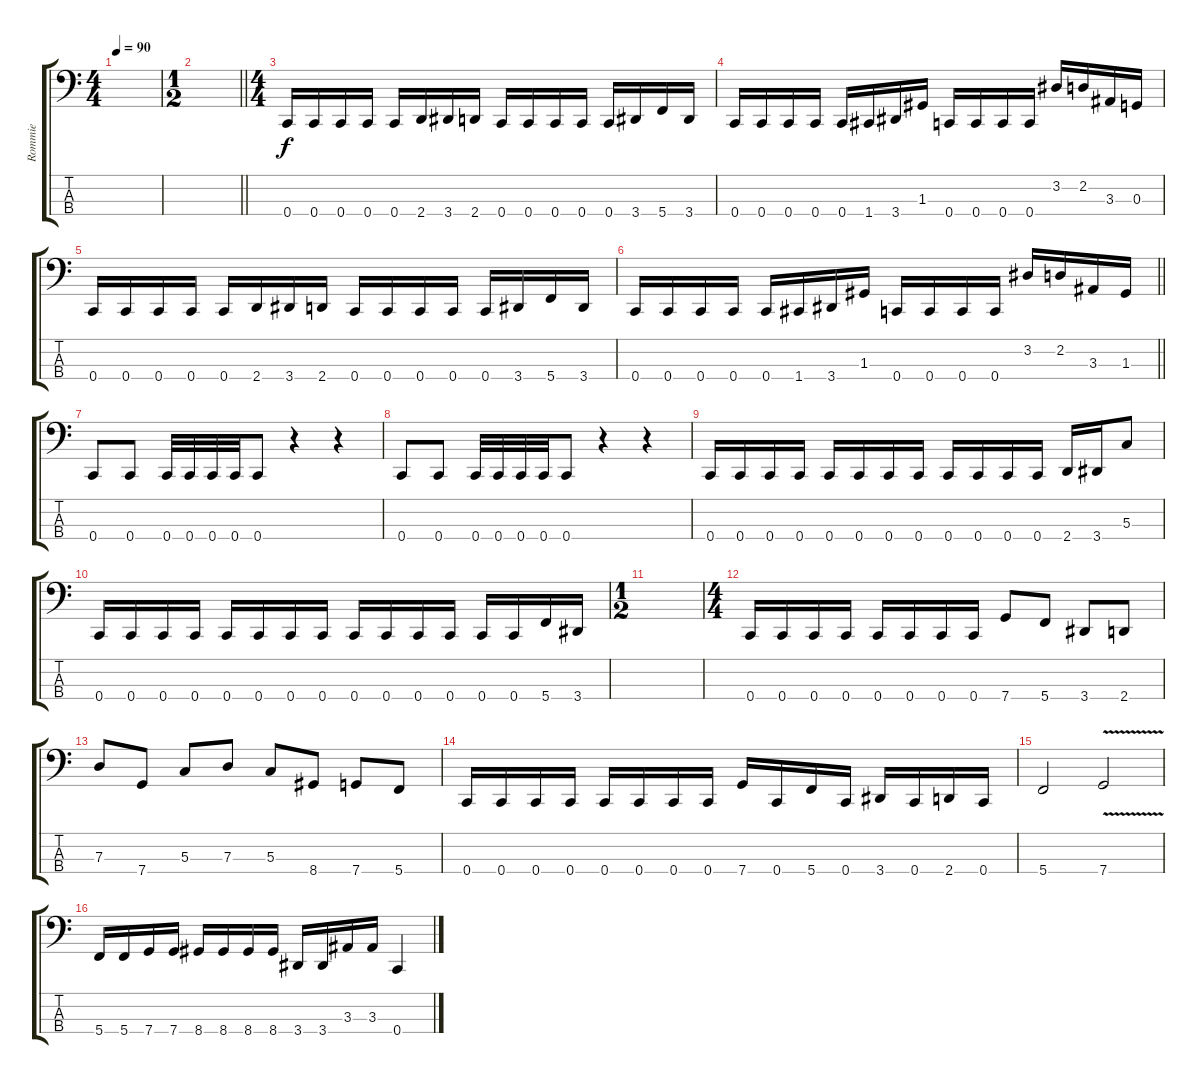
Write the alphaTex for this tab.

\track ("Rommie" "Rommie") {instrument electricbassfinger}
\staff {score tabs}
\tuning (F2 C2 G1 C1) {hide}
\ts (4 4)
\tempo 90
\clef f4
\ks c
|
\ts (1 2)
\barLineRight lightlight
|
\ts (4 4)
0.4.16 0.4.16 0.4.16 0.4.16 0.4.16 2.4.16 3.4.16 2.4.16 0.4.16 0.4.16 0.4.16 0.4.16 0.4.16 3.4.16 5.4.16 3.4.16 |
0.4.16 0.4.16 0.4.16 0.4.16 0.4.16 1.4.16 3.4.16 1.3.16 0.4.16 0.4.16 0.4.16 0.4.16 3.2.16 2.2.16 3.3.16 0.3.16 |
0.4.16 0.4.16 0.4.16 0.4.16 0.4.16 2.4.16 3.4.16 2.4.16 0.4.16 0.4.16 0.4.16 0.4.16 0.4.16 3.4.16 5.4.16 3.4.16 |
\barLineRight lightlight
0.4.16 0.4.16 0.4.16 0.4.16 0.4.16 1.4.16 3.4.16 1.3.16 0.4.16 0.4.16 0.4.16 0.4.16 3.2.16 2.2.16 3.3.16 1.3.16 |
0.4.8 0.4.8 0.4.32 0.4.32 0.4.32 0.4.32 0.4.8 r.4 r.4 |
0.4.8 0.4.8 0.4.32 0.4.32 0.4.32 0.4.32 0.4.8 r.4 r.4 |
0.4.16 0.4.16 0.4.16 0.4.16 0.4.16 0.4.16 0.4.16 0.4.16 0.4.16 0.4.16 0.4.16 0.4.16 2.4.16 3.4.16 5.3.8 |
0.4.16 0.4.16 0.4.16 0.4.16 0.4.16 0.4.16 0.4.16 0.4.16 0.4.16 0.4.16 0.4.16 0.4.16 0.4.16 0.4.16 5.4.16 3.4.16 |
\ts (1 2)
|
\ts (4 4)
0.4.16 0.4.16 0.4.16 0.4.16 0.4.16 0.4.16 0.4.16 0.4.16 7.4.8 5.4.8 3.4.8 2.4.8 |
7.3.8 7.4.8 5.3.8 7.3.8 5.3.8 8.4.8 7.4.8 5.4.8 |
0.4.16 0.4.16 0.4.16 0.4.16 0.4.16 0.4.16 0.4.16 0.4.16 7.4.16 0.4.16 5.4.16 0.4.16 3.4.16 0.4.16 2.4.16 0.4.16 |
5.4.2 7.4{v}.2 |
5.4.16 5.4.16 7.4.16 7.4.16 8.4.16 8.4.16 8.4.16 8.4.16 3.4.16 3.4.16 3.3.16 3.3.16 0.4.4
